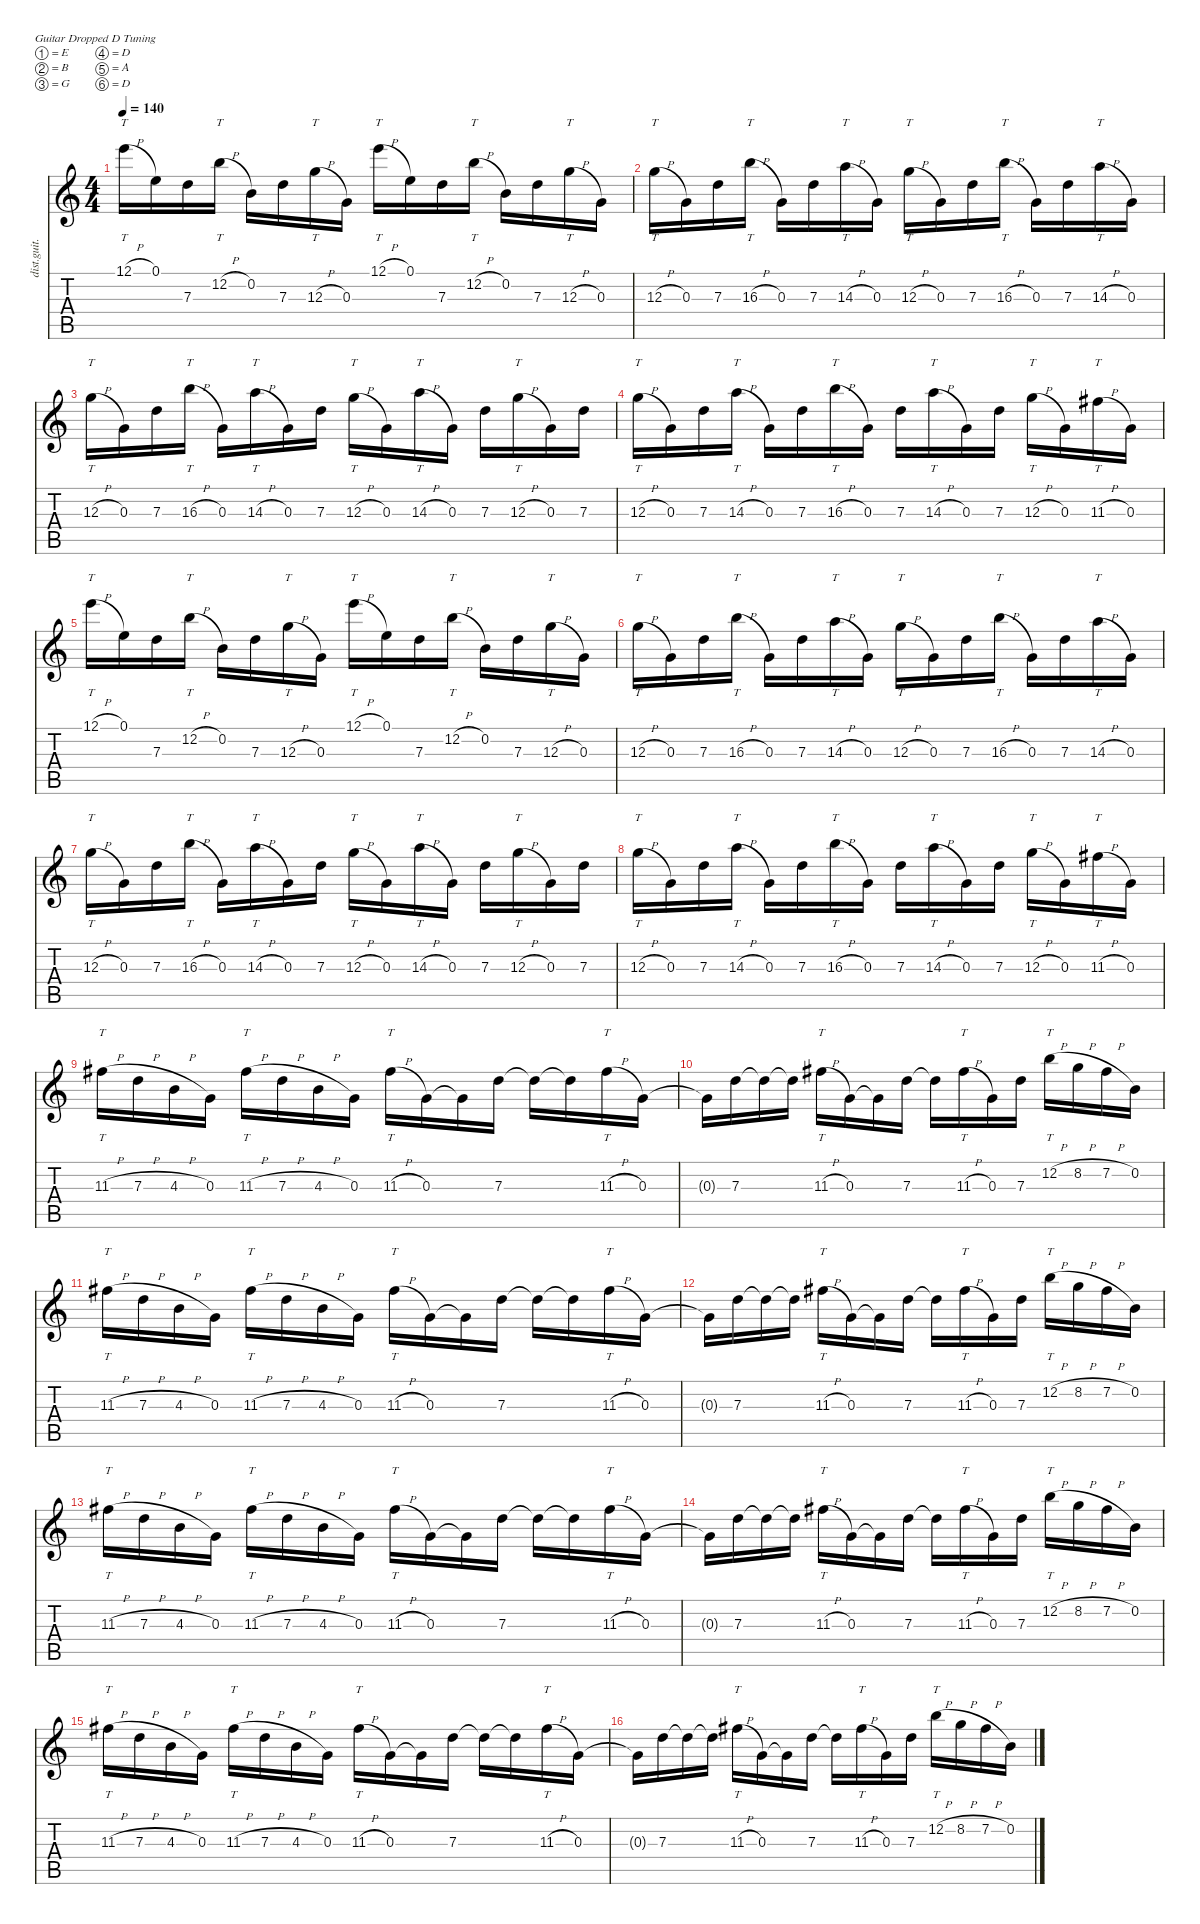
\defaultSystemsLayout 4
\hideDynamics
\bracketExtendMode nobrackets
\otherSystemsTrackNameOrientation horizontal
\track ("L" "dist.guit.") {instrument distortionguitar}
\staff {score tabs}
\tuning (E4 B3 G3 D3 A2 D2)
\ts (4 4)
\tempo 140
\clef g2
\ks c
12.1{h}.16{tt dy mf instrument distortionguitar beam Down} 0.1.16{beam Down} 7.3.16{beam Down} 12.2{h}.16{tt beam Down} 0.2.16{beam Down} 7.3.16{beam Down} 12.3{h}.16{tt beam Down} 0.3.16{beam Down} 12.1{h}.16{tt beam Down} 0.1.16{beam Down} 7.3.16{beam Down} 12.2{h}.16{tt beam Down} 0.2.16{beam Down} 7.3.16{beam Down} 12.3{h}.16{tt beam Down} 0.3.16{beam Down} |
12.3{h}.16{tt beam Down} 0.3.16{beam Down} 7.3.16{beam Down} 16.3{h}.16{tt beam Down} 0.3.16{beam Down} 7.3.16{beam Down} 14.3{h}.16{tt beam Down} 0.3.16{beam Down} 12.3{h}.16{tt beam Down} 0.3.16{beam Down} 7.3.16{beam Down} 16.3{h}.16{tt beam Down} 0.3.16{beam Down} 7.3.16{beam Down} 14.3{h}.16{tt beam Down} 0.3.16{beam Down} |
12.3{h}.16{tt beam Down} 0.3.16{beam Down} 7.3.16{beam Down} 16.3{h}.16{tt beam Down} 0.3.16{beam Down} 14.3{h}.16{tt beam Down} 0.3.16{beam Down} 7.3.16{beam Down} 12.3{h}.16{tt beam Down} 0.3.16{beam Down} 14.3{h}.16{tt beam Down} 0.3.16{beam Down} 7.3.16{beam Down} 12.3{h}.16{tt beam Down} 0.3.16{beam Down} 7.3.16{beam Down} |
12.3{h}.16{tt beam Down} 0.3.16{beam Down} 7.3.16{beam Down} 14.3{h}.16{tt beam Down} 0.3.16{beam Down} 7.3.16{beam Down} 16.3{h}.16{tt beam Down} 0.3.16{beam Down} 7.3.16{beam Down} 14.3{h}.16{tt beam Down} 0.3.16{beam Down} 7.3.16{beam Down} 12.3{h}.16{tt beam Down} 0.3.16{beam Down} 11.3{h acc #}.16{tt beam Down} 0.3.16{beam Down} |
12.1{h}.16{tt beam Down} 0.1.16{beam Down} 7.3.16{beam Down} 12.2{h}.16{tt beam Down} 0.2.16{beam Down} 7.3.16{beam Down} 12.3{h}.16{tt beam Down} 0.3.16{beam Down} 12.1{h}.16{tt beam Down} 0.1.16{beam Down} 7.3.16{beam Down} 12.2{h}.16{tt beam Down} 0.2.16{beam Down} 7.3.16{beam Down} 12.3{h}.16{tt beam Down} 0.3.16{beam Down} |
12.3{h}.16{tt beam Down} 0.3.16{beam Down} 7.3.16{beam Down} 16.3{h}.16{tt beam Down} 0.3.16{beam Down} 7.3.16{beam Down} 14.3{h}.16{tt beam Down} 0.3.16{beam Down} 12.3{h}.16{tt beam Down} 0.3.16{beam Down} 7.3.16{beam Down} 16.3{h}.16{tt beam Down} 0.3.16{beam Down} 7.3.16{beam Down} 14.3{h}.16{tt beam Down} 0.3.16{beam Down} |
12.3{h}.16{tt beam Down} 0.3.16{beam Down} 7.3.16{beam Down} 16.3{h}.16{tt beam Down} 0.3.16{beam Down} 14.3{h}.16{tt beam Down} 0.3.16{beam Down} 7.3.16{beam Down} 12.3{h}.16{tt beam Down} 0.3.16{beam Down} 14.3{h}.16{tt beam Down} 0.3.16{beam Down} 7.3.16{beam Down} 12.3{h}.16{tt beam Down} 0.3.16{beam Down} 7.3.16{beam Down} |
12.3{h}.16{tt beam Down} 0.3.16{beam Down} 7.3.16{beam Down} 14.3{h}.16{tt beam Down} 0.3.16{beam Down} 7.3.16{beam Down} 16.3{h}.16{tt beam Down} 0.3.16{beam Down} 7.3.16{beam Down} 14.3{h}.16{tt beam Down} 0.3.16{beam Down} 7.3.16{beam Down} 12.3{h}.16{tt beam Down} 0.3.16{beam Down} 11.3{h acc #}.16{tt beam Down} 0.3.16{beam Down} |
11.3{h acc #}.16{tt beam Down} 7.3{h}.16{beam Down} 4.3{h}.16{beam Down} 0.3.16{beam Down} 11.3{h acc #}.16{tt beam Down} 7.3{h}.16{beam Down} 4.3{h}.16{beam Down} 0.3.16{beam Down} 11.3{h acc #}.16{tt beam Down} 0.3.16{beam Down} 0.3{t}.16{beam Down} 7.3.16{beam Down} 7.3{t}.16{beam Down} 7.3{t}.16{beam Down} 11.3{h acc #}.16{tt beam Down} 0.3.16{beam Down} |
0.3{t}.16{beam Down} 7.3.16{beam Down} 7.3{t}.16{beam Down} 7.3{t}.16{beam Down} 11.3{h acc #}.16{tt beam Down} 0.3.16{beam Down} 0.3{t}.16{beam Down} 7.3.16{beam Down} 7.3{t}.16{beam Down} 11.3{h acc #}.16{tt beam Down} 0.3.16{beam Down} 7.3.16{beam Down} 12.2{h}.16{tt beam Down} 8.2{h}.16{beam Down} 7.2{h acc #}.16{beam Down} 0.2.16{beam Down} |
11.3{h acc #}.16{tt beam Down} 7.3{h}.16{beam Down} 4.3{h}.16{beam Down} 0.3.16{beam Down} 11.3{h acc #}.16{tt beam Down} 7.3{h}.16{beam Down} 4.3{h}.16{beam Down} 0.3.16{beam Down} 11.3{h acc #}.16{tt beam Down} 0.3.16{beam Down} 0.3{t}.16{beam Down} 7.3.16{beam Down} 7.3{t}.16{beam Down} 7.3{t}.16{beam Down} 11.3{h acc #}.16{tt beam Down} 0.3.16{beam Down} |
0.3{t}.16{beam Down} 7.3.16{beam Down} 7.3{t}.16{beam Down} 7.3{t}.16{beam Down} 11.3{h acc #}.16{tt beam Down} 0.3.16{beam Down} 0.3{t}.16{beam Down} 7.3.16{beam Down} 7.3{t}.16{beam Down} 11.3{h acc #}.16{tt beam Down} 0.3.16{beam Down} 7.3.16{beam Down} 12.2{h}.16{tt beam Down} 8.2{h}.16{beam Down} 7.2{h acc #}.16{beam Down} 0.2.16{beam Down} |
11.3{h acc #}.16{tt beam Down} 7.3{h}.16{beam Down} 4.3{h}.16{beam Down} 0.3.16{beam Down} 11.3{h acc #}.16{tt beam Down} 7.3{h}.16{beam Down} 4.3{h}.16{beam Down} 0.3.16{beam Down} 11.3{h acc #}.16{tt beam Down} 0.3.16{beam Down} 0.3{t}.16{beam Down} 7.3.16{beam Down} 7.3{t}.16{beam Down} 7.3{t}.16{beam Down} 11.3{h acc #}.16{tt beam Down} 0.3.16{beam Down} |
0.3{t}.16{beam Down} 7.3.16{beam Down} 7.3{t}.16{beam Down} 7.3{t}.16{beam Down} 11.3{h acc #}.16{tt beam Down} 0.3.16{beam Down} 0.3{t}.16{beam Down} 7.3.16{beam Down} 7.3{t}.16{beam Down} 11.3{h acc #}.16{tt beam Down} 0.3.16{beam Down} 7.3.16{beam Down} 12.2{h}.16{tt beam Down} 8.2{h}.16{beam Down} 7.2{h acc #}.16{beam Down} 0.2.16{beam Down} |
11.3{h acc #}.16{tt beam Down} 7.3{h}.16{beam Down} 4.3{h}.16{beam Down} 0.3.16{beam Down} 11.3{h acc #}.16{tt beam Down} 7.3{h}.16{beam Down} 4.3{h}.16{beam Down} 0.3.16{beam Down} 11.3{h acc #}.16{tt beam Down} 0.3.16{beam Down} 0.3{t}.16{beam Down} 7.3.16{beam Down} 7.3{t}.16{beam Down} 7.3{t}.16{beam Down} 11.3{h acc #}.16{tt beam Down} 0.3.16{beam Down} |
0.3{t}.16{beam Down} 7.3.16{beam Down} 7.3{t}.16{beam Down} 7.3{t}.16{beam Down} 11.3{h acc #}.16{tt beam Down} 0.3.16{beam Down} 0.3{t}.16{beam Down} 7.3.16{beam Down} 7.3{t}.16{beam Down} 11.3{h acc #}.16{tt beam Down} 0.3.16{beam Down} 7.3.16{beam Down} 12.2{h}.16{tt beam Down} 8.2{h}.16{beam Down} 7.2{h acc #}.16{beam Down} 0.2.16{beam Down}
